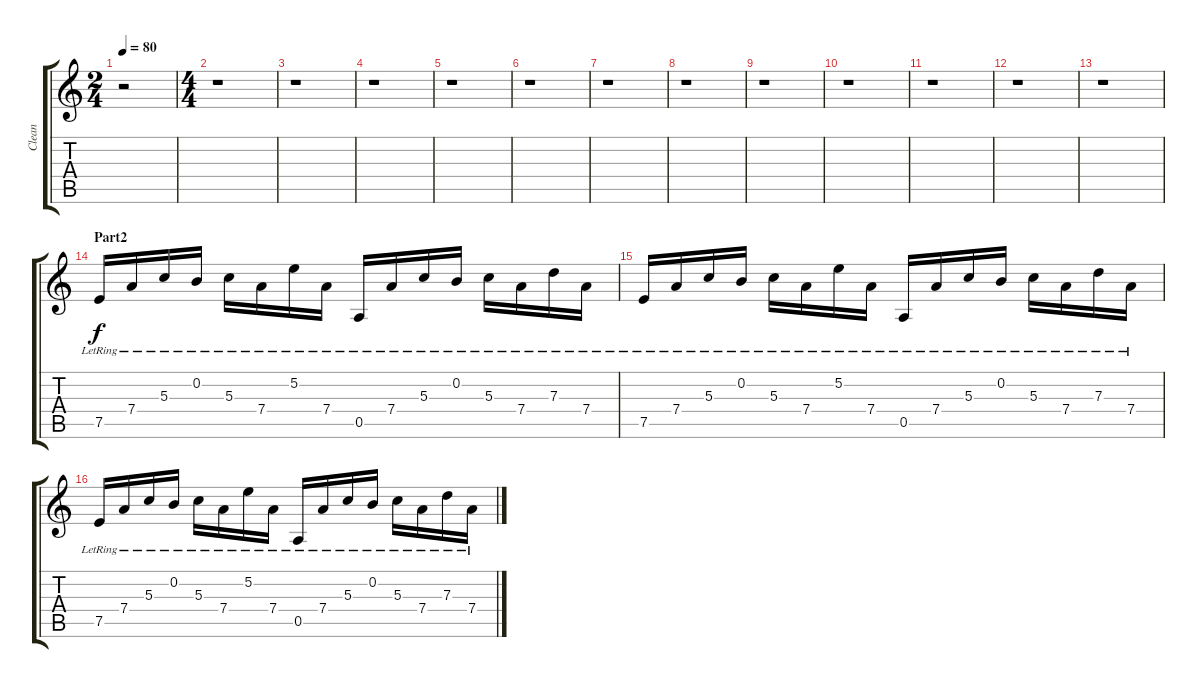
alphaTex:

\track ("Clean" "Clean") {instrument acousticguitarsteel}
\staff {score tabs}
\tuning (E4 B3 G3 D3 A2 E2) {hide}
\ts (2 4)
\tempo 80
\clef g2
\ks c
r.2{dy f instrument acousticguitarsteel} |
\ts (4 4)
r.1 |
r.1 |
r.1 |
r.1 |
r.1 |
r.1 |
r.1 |
r.1 |
r.1 |
r.1 |
r.1 |
r.1 |
\section ("" "Part2")
7.5{lr}.16 7.4{lr}.16 5.3{lr}.16 0.2{lr}.16 5.3{lr}.16 7.4{lr}.16 5.2{lr}.16 7.4{lr}.16 0.5{lr}.16 7.4{lr}.16 5.3{lr}.16 0.2{lr}.16 5.3{lr}.16 7.4{lr}.16 7.3{lr}.16 7.4{lr}.16 |
7.5{lr}.16 7.4{lr}.16 5.3{lr}.16 0.2{lr}.16 5.3{lr}.16 7.4{lr}.16 5.2{lr}.16 7.4{lr}.16 0.5{lr}.16 7.4{lr}.16 5.3{lr}.16 0.2{lr}.16 5.3{lr}.16 7.4{lr}.16 7.3{lr}.16 7.4{lr}.16 |
7.5{lr}.16 7.4{lr}.16 5.3{lr}.16 0.2{lr}.16 5.3{lr}.16 7.4{lr}.16 5.2{lr}.16 7.4{lr}.16 0.5{lr}.16 7.4{lr}.16 5.3{lr}.16 0.2{lr}.16 5.3{lr}.16 7.4{lr}.16 7.3{lr}.16 7.4{lr}.16
